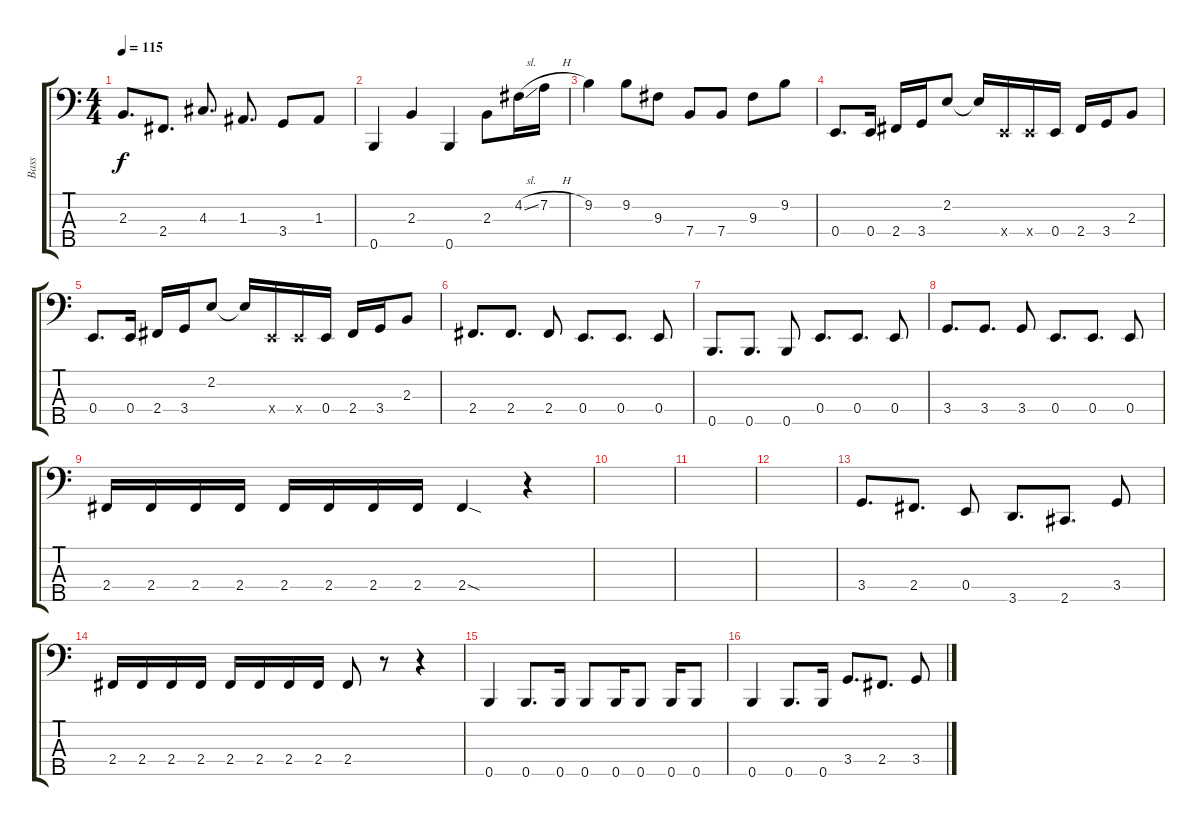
\track ("Bass" "Bass") {instrument electricbassfinger}
\staff {score tabs}
\tuning (G2 D2 A1 E1 B0) {hide}
\ts (4 4)
\tempo 115
\clef f4
\ks c
2.3.8{d dy f} 2.4.8{d} 4.3.8{d} 1.3.8{d} 3.4.8 1.3.8 |
0.5.4 2.3.4 0.5.4 2.3.8 4.2{sl}.16 7.2{h}.16 |
9.2.4 9.2.8 9.3.8 7.4.8 7.4.8 9.3.8 9.2.8 |
0.4.8{d} 0.4.16 2.4.16 3.4.16 2.2.8 2.2{t}.16 0.4{x}.16 0.4{x}.16 0.4.16 2.4.16 3.4.16 2.3.8 |
0.4.8{d} 0.4.16 2.4.16 3.4.16 2.2.8 2.2{t}.16 0.4{x}.16 0.4{x}.16 0.4.16 2.4.16 3.4.16 2.3.8 |
2.4.8{d} 2.4.8{d} 2.4.8 0.4.8{d} 0.4.8{d} 0.4.8 |
0.5.8{d} 0.5.8{d} 0.5.8 0.4.8{d} 0.4.8{d} 0.4.8 |
3.4.8{d} 3.4.8{d} 3.4.8 0.4.8{d} 0.4.8{d} 0.4.8 |
2.4.16 2.4.16 2.4.16 2.4.16 2.4.16 2.4.16 2.4.16 2.4.16 2.4{sod}.4 r.4 |
|
|
|
3.4.8{d} 2.4.8{d} 0.4.8 3.5.8{d} 2.5.8{d} 3.4.8 |
2.4.16 2.4.16 2.4.16 2.4.16 2.4.16 2.4.16 2.4.16 2.4.16 2.4.8 r.8 r.4 |
0.5.4 0.5.8{d} 0.5.16 0.5.8 0.5.16 0.5.8 0.5.16 0.5.8 |
0.5.4 0.5.8{d} 0.5.16 3.4.8{d} 2.4.8{d} 3.4.8
